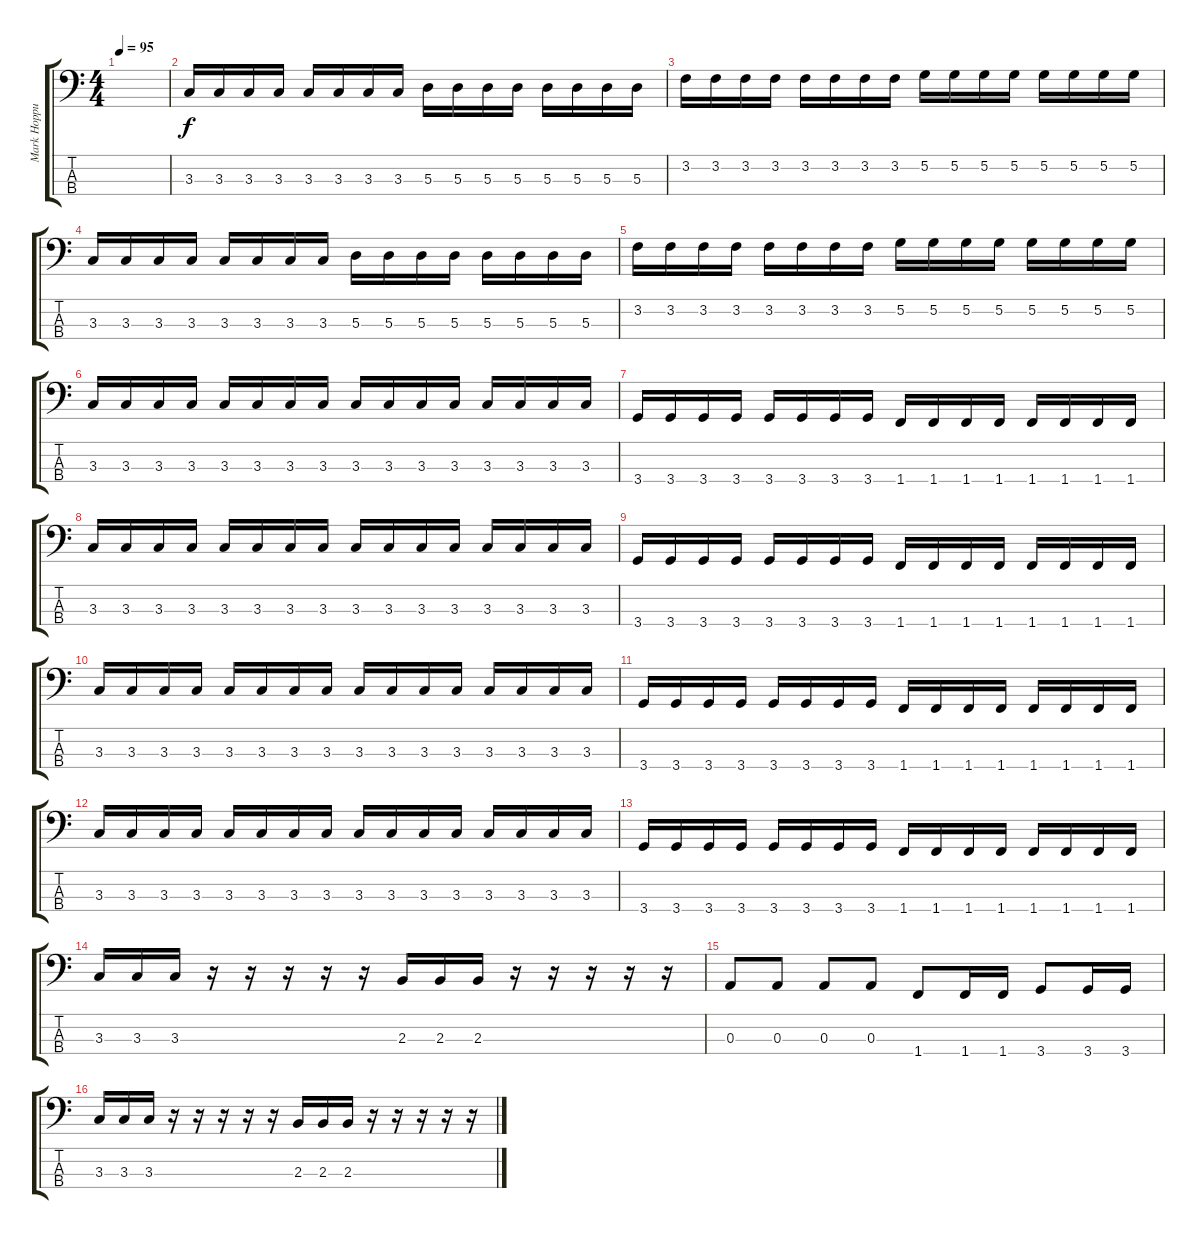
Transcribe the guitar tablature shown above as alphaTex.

\track ("Mark Hoppus" "Mark Hoppu") {instrument electricbasspick}
\staff {score tabs}
\tuning (G2 D2 A1 E1) {hide}
\ts (4 4)
\tempo 95
\clef f4
\ks c
|
3.3.16 3.3.16 3.3.16 3.3.16 3.3.16 3.3.16 3.3.16 3.3.16 5.3.16 5.3.16 5.3.16 5.3.16 5.3.16 5.3.16 5.3.16 5.3.16 |
3.2.16 3.2.16 3.2.16 3.2.16 3.2.16 3.2.16 3.2.16 3.2.16 5.2.16 5.2.16 5.2.16 5.2.16 5.2.16 5.2.16 5.2.16 5.2.16 |
3.3.16 3.3.16 3.3.16 3.3.16 3.3.16 3.3.16 3.3.16 3.3.16 5.3.16 5.3.16 5.3.16 5.3.16 5.3.16 5.3.16 5.3.16 5.3.16 |
3.2.16 3.2.16 3.2.16 3.2.16 3.2.16 3.2.16 3.2.16 3.2.16 5.2.16 5.2.16 5.2.16 5.2.16 5.2.16 5.2.16 5.2.16 5.2.16 |
3.3.16 3.3.16 3.3.16 3.3.16 3.3.16 3.3.16 3.3.16 3.3.16 3.3.16 3.3.16 3.3.16 3.3.16 3.3.16 3.3.16 3.3.16 3.3.16 |
3.4.16 3.4.16 3.4.16 3.4.16 3.4.16 3.4.16 3.4.16 3.4.16 1.4.16 1.4.16 1.4.16 1.4.16 1.4.16 1.4.16 1.4.16 1.4.16 |
3.3.16 3.3.16 3.3.16 3.3.16 3.3.16 3.3.16 3.3.16 3.3.16 3.3.16 3.3.16 3.3.16 3.3.16 3.3.16 3.3.16 3.3.16 3.3.16 |
3.4.16 3.4.16 3.4.16 3.4.16 3.4.16 3.4.16 3.4.16 3.4.16 1.4.16 1.4.16 1.4.16 1.4.16 1.4.16 1.4.16 1.4.16 1.4.16 |
3.3.16 3.3.16 3.3.16 3.3.16 3.3.16 3.3.16 3.3.16 3.3.16 3.3.16 3.3.16 3.3.16 3.3.16 3.3.16 3.3.16 3.3.16 3.3.16 |
3.4.16 3.4.16 3.4.16 3.4.16 3.4.16 3.4.16 3.4.16 3.4.16 1.4.16 1.4.16 1.4.16 1.4.16 1.4.16 1.4.16 1.4.16 1.4.16 |
3.3.16 3.3.16 3.3.16 3.3.16 3.3.16 3.3.16 3.3.16 3.3.16 3.3.16 3.3.16 3.3.16 3.3.16 3.3.16 3.3.16 3.3.16 3.3.16 |
3.4.16 3.4.16 3.4.16 3.4.16 3.4.16 3.4.16 3.4.16 3.4.16 1.4.16 1.4.16 1.4.16 1.4.16 1.4.16 1.4.16 1.4.16 1.4.16 |
3.3.16 3.3.16 3.3.16 r.16 r.16 r.16 r.16 r.16 2.3.16 2.3.16 2.3.16 r.16 r.16 r.16 r.16 r.16 |
0.3.8 0.3.8 0.3.8 0.3.8 1.4.8 1.4.16 1.4.16 3.4.8 3.4.16 3.4.16 |
3.3.16 3.3.16 3.3.16 r.16 r.16 r.16 r.16 r.16 2.3.16 2.3.16 2.3.16 r.16 r.16 r.16 r.16 r.16
